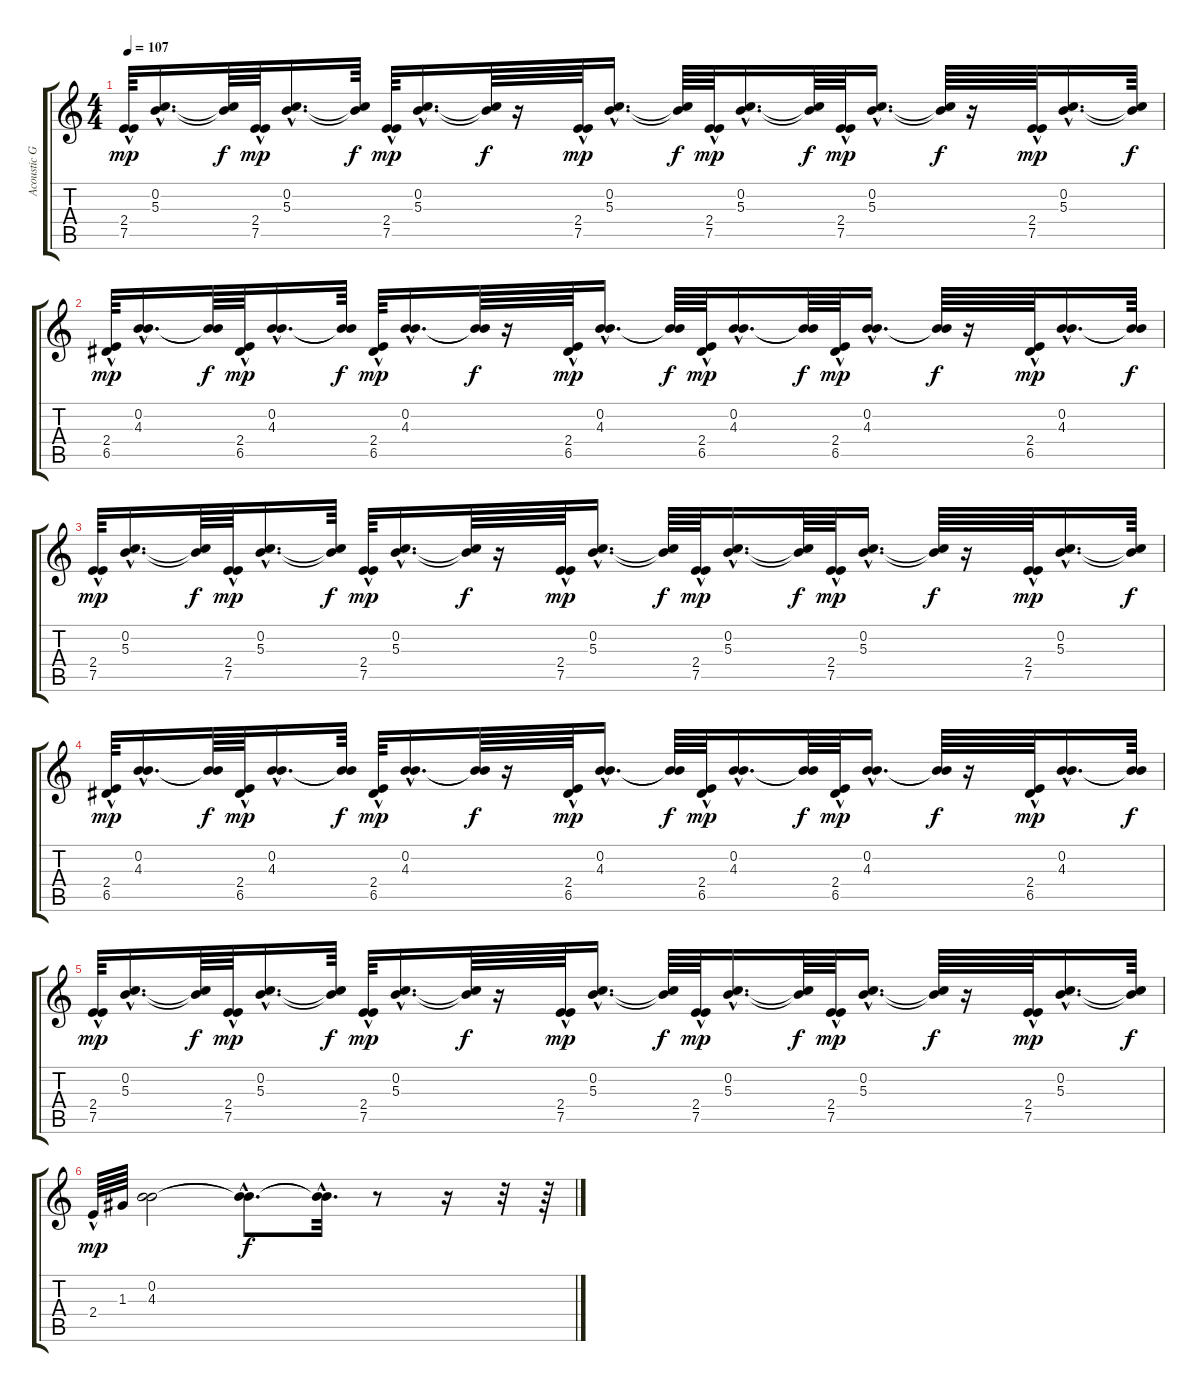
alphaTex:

\track ("Acoustic Guitar" "Acoustic G") {instrument acousticguitarsteel}
\staff {score tabs}
\tuning (E4 B3 G3 D3 A2 E2) {hide}
\ts (4 4)
\tempo 107
\clef g2
\ks c
(2.4 7.5{hac}).64{dy mp} (0.2{hac} 5.3{hac}).16{d} (0.2{t} 5.3{t}).64{dy f} (2.4 7.5{hac}).64{dy mp} (0.2{hac} 5.3{hac}).16{d} (0.2{t} 5.3{t}).64{dy f} (2.4 7.5{hac}).64{dy mp} (0.2{hac} 5.3{hac}).16{d} (0.2{t} 5.3{t}).64{dy f} r.16 (2.4 7.5{hac}).64{dy mp} (0.2{hac} 5.3{hac}).16{d} (0.2{t} 5.3{t}).64{dy f} (2.4 7.5{hac}).64{dy mp} (0.2{hac} 5.3{hac}).16{d} (0.2{t} 5.3{t}).64{dy f} (2.4 7.5{hac}).64{dy mp} (0.2{hac} 5.3{hac}).16{d} (0.2{t} 5.3{t}).64{dy f} r.16 (2.4 7.5{hac}).64{dy mp} (0.2{hac} 5.3{hac}).16{d} (0.2{t} 5.3{t}).64{dy f} |
(2.4 6.5{hac}).64{dy mp} (0.2{hac} 4.3{hac}).16{d} (0.2{t} 4.3{t}).64{dy f} (2.4 6.5{hac}).64{dy mp} (0.2{hac} 4.3{hac}).16{d} (0.2{t} 4.3{t}).64{dy f} (2.4 6.5{hac}).64{dy mp} (0.2{hac} 4.3{hac}).16{d} (0.2{t} 4.3{t}).64{dy f} r.16 (2.4 6.5{hac}).64{dy mp} (0.2{hac} 4.3{hac}).16{d} (0.2{t} 4.3{t}).64{dy f} (2.4 6.5{hac}).64{dy mp} (0.2{hac} 4.3{hac}).16{d} (0.2{t} 4.3{t}).64{dy f} (2.4 6.5{hac}).64{dy mp} (0.2{hac} 4.3{hac}).16{d} (0.2{t} 4.3{t}).64{dy f} r.16 (2.4 6.5{hac}).64{dy mp} (0.2{hac} 4.3{hac}).16{d} (0.2{t} 4.3{t}).64{dy f} |
(2.4 7.5{hac}).64{dy mp} (0.2{hac} 5.3{hac}).16{d} (0.2{t} 5.3{t}).64{dy f} (2.4 7.5{hac}).64{dy mp} (0.2{hac} 5.3{hac}).16{d} (0.2{t} 5.3{t}).64{dy f} (2.4 7.5{hac}).64{dy mp} (0.2{hac} 5.3{hac}).16{d} (0.2{t} 5.3{t}).64{dy f} r.16 (2.4 7.5{hac}).64{dy mp} (0.2{hac} 5.3{hac}).16{d} (0.2{t} 5.3{t}).64{dy f} (2.4 7.5{hac}).64{dy mp} (0.2{hac} 5.3{hac}).16{d} (0.2{t} 5.3{t}).64{dy f} (2.4 7.5{hac}).64{dy mp} (0.2{hac} 5.3{hac}).16{d} (0.2{t} 5.3{t}).64{dy f} r.16 (2.4 7.5{hac}).64{dy mp} (0.2{hac} 5.3{hac}).16{d} (0.2{t} 5.3{t}).64{dy f} |
(2.4 6.5{hac}).64{dy mp} (0.2{hac} 4.3{hac}).16{d} (0.2{t} 4.3{t}).64{dy f} (2.4 6.5{hac}).64{dy mp} (0.2{hac} 4.3{hac}).16{d} (0.2{t} 4.3{t}).64{dy f} (2.4 6.5{hac}).64{dy mp} (0.2{hac} 4.3{hac}).16{d} (0.2{t} 4.3{t}).64{dy f} r.16 (2.4 6.5{hac}).64{dy mp} (0.2{hac} 4.3{hac}).16{d} (0.2{t} 4.3{t}).64{dy f} (2.4 6.5{hac}).64{dy mp} (0.2{hac} 4.3{hac}).16{d} (0.2{t} 4.3{t}).64{dy f} (2.4 6.5{hac}).64{dy mp} (0.2{hac} 4.3{hac}).16{d} (0.2{t} 4.3{t}).64{dy f} r.16 (2.4 6.5{hac}).64{dy mp} (0.2{hac} 4.3{hac}).16{d} (0.2{t} 4.3{t}).64{dy f} |
(2.4 7.5{hac}).64{dy mp} (0.2{hac} 5.3{hac}).16{d} (0.2{t} 5.3{t}).64{dy f} (2.4 7.5{hac}).64{dy mp} (0.2{hac} 5.3{hac}).16{d} (0.2{t} 5.3{t}).64{dy f} (2.4 7.5{hac}).64{dy mp} (0.2{hac} 5.3{hac}).16{d} (0.2{t} 5.3{t}).64{dy f} r.16 (2.4 7.5{hac}).64{dy mp} (0.2{hac} 5.3{hac}).16{d} (0.2{t} 5.3{t}).64{dy f} (2.4 7.5{hac}).64{dy mp} (0.2{hac} 5.3{hac}).16{d} (0.2{t} 5.3{t}).64{dy f} (2.4 7.5{hac}).64{dy mp} (0.2{hac} 5.3{hac}).16{d} (0.2{t} 5.3{t}).64{dy f} r.16 (2.4 7.5{hac}).64{dy mp} (0.2{hac} 5.3{hac}).16{d} (0.2{t} 5.3{t}).64{dy f} |
2.4{hac}.64{dy mp} 1.3.64 (0.2 4.3).2 (0.2{hac t} 4.3{hac t}).8{d dy f} (0.2{hac t} 4.3{hac t}).32{d} r.8 r.16 r.32 r.64
